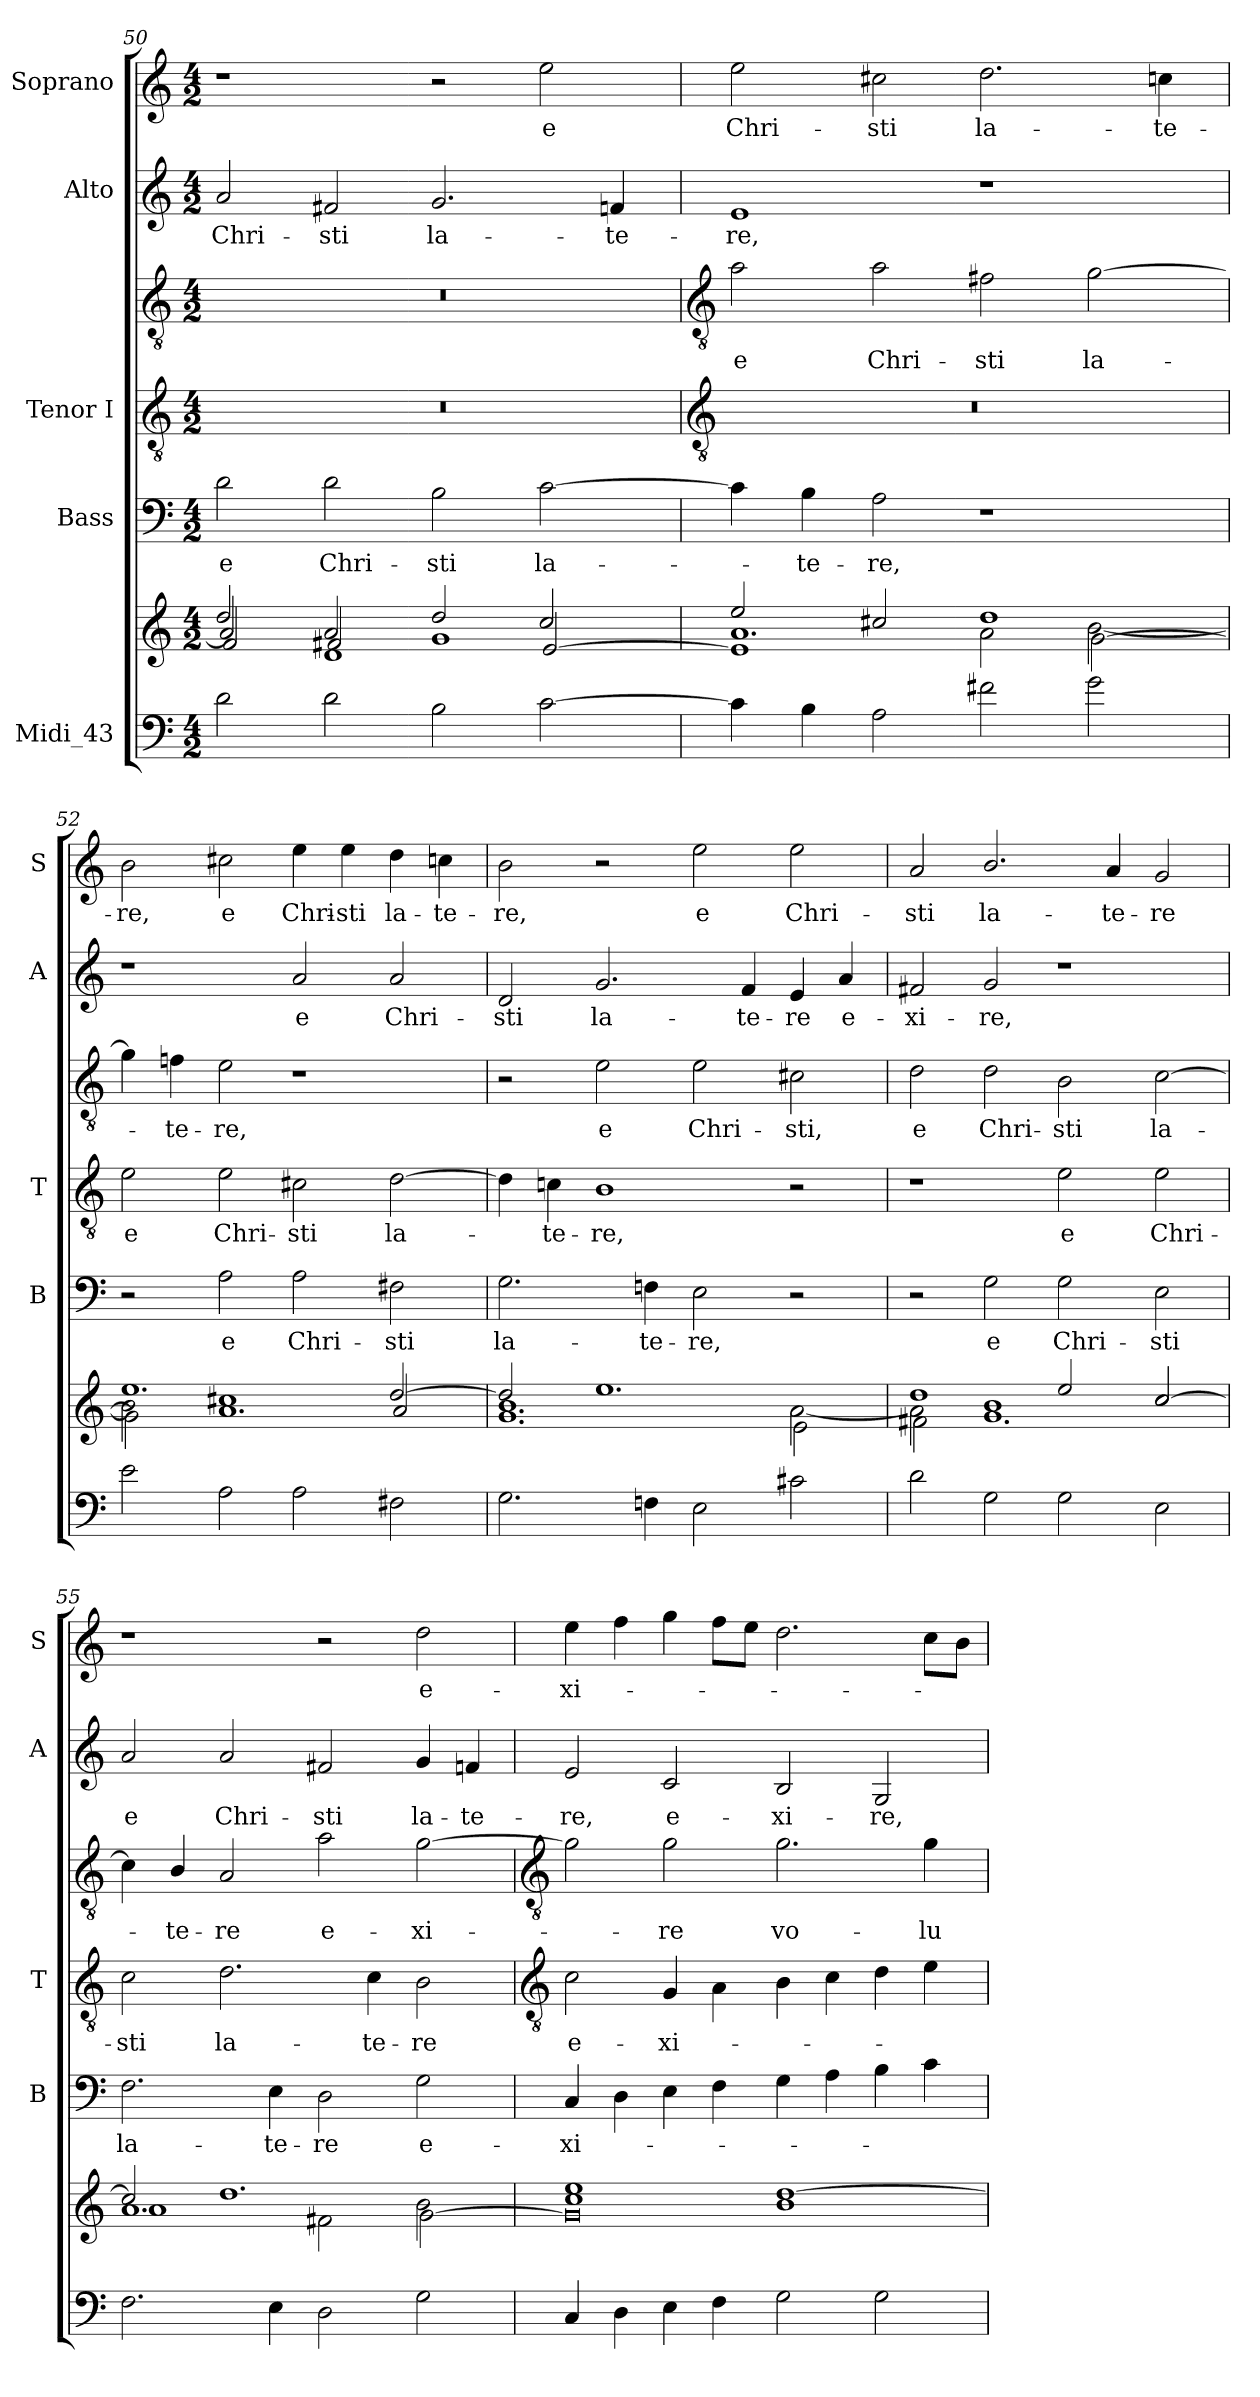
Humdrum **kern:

**kern	**kern	**kern	**text	**kern	**text	**kern	**text	**kern	**text	**kern	**text
*part5	*part5	*part4	*part4	*part3	*part3	*part3	*part3	*part2	*part2	*part1	*part1
*staff7	*staff6	*staff5	*staff5	*staff4	*staff4	*staff3	*staff3	*staff2	*staff2	*staff1	*staff1
*I"Midi_43	*	*I"Bass	*	*I"Tenor I	*	*	*	*I"Alto	*	*I"Soprano	*
*	*	*I'B	*	*I'T	*	*	*	*I'A	*	*I'S	*
*clefF4	*clefG2	*clefF4	*	*clefGv2	*	*clefGv2	*	*clefG2	*	*clefG2	*
*k[]	*k[]	*k[]	*	*k[]	*	*k[]	*	*k[]	*	*k[]	*
*C:	*C:	*C:	*	*C:	*	*C:	*	*C:	*	*C:	*
*M4/2	*M4/2	*M4/2	*	*M4/2	*	*M4/2	*	*M4/2	*	*M4/2	*
=50	=50	=50	=50	=50	=50	=50	=50	=50	=50	=50	=50
*	*^	*	*	*	*	*	*	*	*	*	*
*	*	*^	*	*	*	*	*	*	*	*	*	*
!	!	!	!	!	!LO:LY:b	!	!	!	!	!	!LO:LY:b	!	!
2d	2dd/	2a/]	2f/	2d	e	0r	.	0r	.	2a	Chri-	1r	.
!	!	!	!	!	!LO:LY:b	!	!	!	!	!	!LO:LY:b	!	!
2d	2a/	2f#X/	1d\	2d	Chri-	.	.	.	.	2f#X	-sti	.	.
!	!	!	!	!	!LO:LY:b	!	!	!	!	!	!LO:LY:b	!	!
2B	2dd/	1g\	.	2B	-sti	.	.	.	.	2.g	la-	2r	.
!	!	!	!	!	!LO:LY:b	!	!	!	!	!	!	!	!LO:LY:b
[2c	2cc/	.	[2e/	[2c	la-	.	.	.	.	.	.	2ee	e
!	!	!	!	!	!	!	!	!	!	!	!LO:LY:b	!	!
.	.	.	.	.	.	.	.	.	.	4fn	-te-	.	.
!!LO:LB:g=z
=51	=51	=51	=51	=51	=51	=51	=51	=51	=51	=51	=51	=51	=51
*	*	*	*	*	*	*clefGv2	*	*clefGv2	*	*	*	*	*
!	!	!	!	!	!	!	!	!	!LO:LY:b	!	!LO:LY:b	!	!LO:LY:b
4c]	2ee/	1.a\	1e\]	4c]	.	0r	.	2a	e	1e	-re,	2ee	Chri-
!	!	!	!	!	!LO:LY:b	!	!	!	!	!	!	!	!
4B	.	.	.	4B	te-	.	.	.	.	.	.	.	.
!	!	!	!	!	!LO:LY:b	!	!	!	!LO:LY:b	!	!	!	!LO:LY:b
2A	2cc#X/	.	.	2A	-re,	.	.	2a	Chri-	.	.	2cc#X	-sti
!	!	!	!	!	!	!	!	!	!LO:LY:b	!	!	!	!LO:LY:b
2f#X	1dd/	.	2a\	1r	.	.	.	2f#X	-sti	1r	.	2.dd	la-
!	!	!	!	!	!	!	!	!	!LO:LY:b	!	!	!	!
2g	.	[2b\	[2g\	.	.	.	.	[2g	la-	.	.	.	.
!	!	!	!	!	!	!	!	!	!	!	!	!	!LO:LY:b
.	.	.	.	.	.	.	.	.	.	.	.	4ccn	-te-
=52	=52	=52	=52	=52	=52	=52	=52	=52	=52	=52	=52	=52	=52
!	!	!	!	!	!	!	!LO:LY:b	!	!	!	!	!	!LO:LY:b
2e	1.ee/	2b\]	2g\]	2r	.	2e	e	4g]	.	1r	.	2b	-re,
!	!	!	!	!	!	!	!	!	!LO:LY:b	!	!	!	!
.	.	.	.	.	.	.	.	4fn	te-	.	.	.	.
!	!	!	!	!	!LO:LY:b	!	!LO:LY:b	!	!LO:LY:b	!	!	!	!LO:LY:b
2A	.	1cc#X\	1.a\	2A	e	2e	Chri-	2e	-re,	.	.	2cc#X	e
!	!	!	!	!	!LO:LY:b	!	!LO:LY:b	!	!	!	!LO:LY:b	!	!LO:LY:b
2A	.	.	.	2A	Chri-	2c#X	-sti	1r	.	2a	e	4ee	Chri-
!	!	!	!	!	!	!	!	!	!	!	!	!	!LO:LY:b
.	.	.	.	.	.	.	.	.	.	.	.	4ee	-sti
!	!	!	!	!	!LO:LY:b	!	!LO:LY:b	!	!	!	!LO:LY:b	!	!LO:LY:b
2F#X	[2dd/	2a/	.	2F#X	-sti	[2d	la-	.	.	2a	Chri-	4dd	la-
!	!	!	!	!	!	!	!	!	!	!	!	!	!LO:LY:b
.	.	.	.	.	.	.	.	.	.	.	.	4ccn	-te-
=53	=53	=53	=53	=53	=53	=53	=53	=53	=53	=53	=53	=53	=53
!	!	!	!	!	!LO:LY:b	!	!	!	!	!	!LO:LY:b	!	!LO:LY:b
2.G	2dd/]	1.b\	1.g\	2.G	la-	4d]	.	2r	.	2d	-sti	2b	-re,
!	!	!	!	!	!	!	!LO:LY:b	!	!	!	!	!	!
.	.	.	.	.	.	4cn	te-	.	.	.	.	.	.
!	!	!	!	!	!	!	!LO:LY:b	!	!LO:LY:b	!	!LO:LY:b	!	!
.	1.ee/	.	.	.	.	1B	-re,	2e	e	2.g	la-	2r	.
!	!	!	!	!	!LO:LY:b	!	!	!	!	!	!	!	!
4Fn	.	.	.	4Fn	-te-	.	.	.	.	.	.	.	.
!	!	!	!	!	!LO:LY:b	!	!	!	!LO:LY:b	!	!	!	!LO:LY:b
2E	.	.	.	2E	-re,	.	.	2e	Chri-	.	.	2ee	e
!	!	!	!	!	!	!	!	!	!	!	!LO:LY:b	!	!
.	.	.	.	.	.	.	.	.	.	4f	-te-	.	.
!	!	!	!	!	!	!	!	!	!LO:LY:b	!	!LO:LY:b	!	!LO:LY:b
2c#X	.	[2a\	2e\	2r	.	2r	.	2c#X	-sti,	4e	-re	2ee	Chri-
!	!	!	!	!	!	!	!	!	!	!	!LO:LY:b	!	!
.	.	.	.	.	.	.	.	.	.	4a	e-	.	.
=54	=54	=54	=54	=54	=54	=54	=54	=54	=54	=54	=54	=54	=54
!	!	!	!	!	!	!	!	!	!LO:LY:b	!	!LO:LY:b	!	!LO:LY:b
2d	1dd/	2a\]	2f#X\	2r	.	1r	.	2d	e	2f#X	-xi-	2a	-sti
!	!	!	!	!	!LO:LY:b	!	!	!	!LO:LY:b	!	!LO:LY:b	!	!LO:LY:b
2G	.	1b\	1.g\	2G	e	.	.	2d	Chri-	2g	-re,	2.b/	la-
!	!	!	!	!	!LO:LY:b	!	!LO:LY:b	!	!LO:LY:b	!	!	!	!
2G	2ee/	.	.	2G	Chri-	2e	e	2B	-sti	1r	.	.	.
!	!	!	!	!	!	!	!	!	!	!	!	!	!LO:LY:b
.	.	.	.	.	.	.	.	.	.	.	.	4a	-te-
!	!	!	!	!	!LO:LY:b	!	!LO:LY:b	!	!LO:LY:b	!	!	!	!LO:LY:b
2E	[2cc/	2cc/	.	2E	-sti	2e	Chri-	[2c	la-	.	.	2g	-re
=55	=55	=55	=55	=55	=55	=55	=55	=55	=55	=55	=55	=55	=55
!	!	!	!	!	!LO:LY:b	!	!LO:LY:b	!	!	!	!LO:LY:b	!	!
2.F	2cc/]	1.a\	1a\	2.F	la-	2c	sti	4c]	.	2a	e	1r	.
!	!	!	!	!	!	!	!	!	!LO:LY:b	!	!	!	!
.	.	.	.	.	.	.	.	4B/	-te-	.	.	.	.
!	!	!	!	!	!	!	!LO:LY:b	!	!LO:LY:b	!	!LO:LY:b	!	!
.	1.dd/	.	.	.	.	2.d	la-	2A	-re	2a	Chri-	.	.
!	!	!	!	!	!LO:LY:b	!	!	!	!	!	!	!	!
4E	.	.	.	4E	-te-	.	.	.	.	.	.	.	.
!	!	!	!	!	!LO:LY:b	!	!	!	!LO:LY:b	!	!LO:LY:b	!	!
2D	.	.	2f#X\	2D	-re	.	.	2a	e-	2f#X	-sti	2r	.
!	!	!	!	!	!	!	!LO:LY:b	!	!	!	!	!	!
.	.	.	.	.	.	4c	-te-	.	.	.	.	.	.
!	!	!	!	!	!LO:LY:b	!	!LO:LY:b	!	!LO:LY:b	!	!LO:LY:b	!	!LO:LY:b
2G	.	2b\	[2g\	2G	e-	2B	-re	[2g	-xi-	4g	la-	2dd	e-
!	!	!	!	!	!	!	!	!	!	!	!LO:LY:b	!	!
.	.	.	.	.	.	.	.	.	.	4fn	-te-	.	.
!!LO:LB:g=z
=56	=56	=56	=56	=56	=56	=56	=56	=56	=56	=56	=56	=56	=56
*	*	*	*	*	*	*clefGv2	*	*clefGv2	*	*	*	*	*
!	!	!	!	!	!LO:LY:b	!	!LO:LY:b	!	!	!	!LO:LY:b	!	!LO:LY:b
4C	1ee/	1cc\	0g\]	4C	-xi-	2c	-e-	2g]	.	2e	-re,	4ee	-xi-
4D	.	.	.	4D	.	.	.	.	.	.	.	4ff	.
!	!	!	!	!	!	!	!LO:LY:b	!	!LO:LY:b	!	!LO:LY:b	!	!
4E	.	.	.	4E	.	4G	-xi-	2g	re	2c	e-	4gg	.
4F	.	.	.	4F	.	4A\	.	.	.	.	.	8ffL	.
.	.	.	.	.	.	.	.	.	.	.	.	8eeJ	.
!	!	!	!	!	!	!	!	!	!LO:LY:b	!	!LO:LY:b	!	!
2G	[1dd/	1b\	.	4G	.	4B	.	2.g	vo-	2B	-xi-	2.dd	.
.	.	.	.	4A	.	4c	.	.	.	.	.	.	.
!	!	!	!	!	!	!	!	!	!	!	!LO:LY:b	!	!
2G	.	.	.	4B	.	4d	.	.	.	2G	-re,	.	.
!	!	!	!	!	!	!	!	!	!LO:LY:b	!	!	!	!
.	.	.	.	4c	.	4e	.	4g	-lu-	.	.	8ccL	.
.	.	.	.	.	.	.	.	.	.	.	.	8bJ	.
*	*v	*v	*v	*	*	*	*	*	*	*	*	*	*
=	=	=	=	=	=	=	=	=	=	=	=
*-	*-	*-	*-	*-	*-	*-	*-	*-	*-	*-	*-
